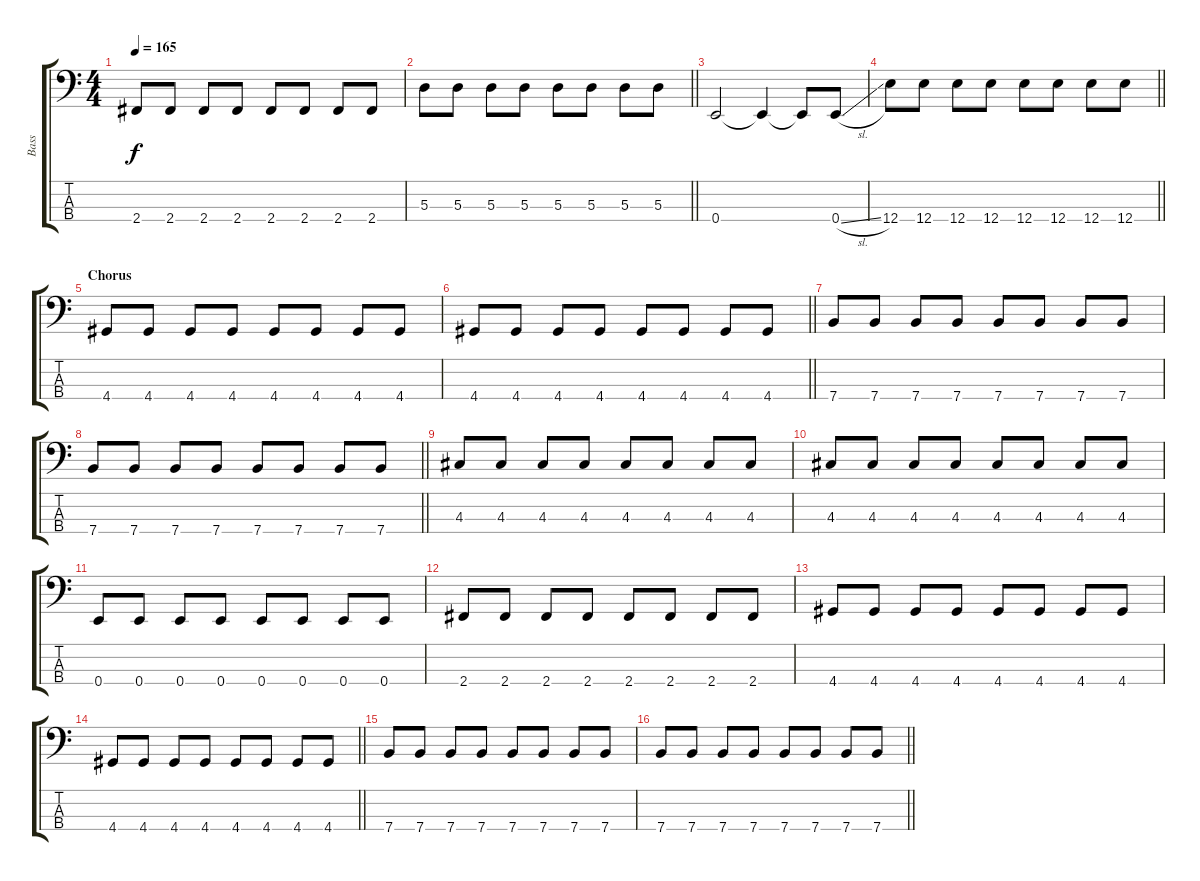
\track ("Bass" "Bass") {instrument electricbassfinger}
\staff {score tabs}
\tuning (G2 D2 A1 E1) {hide}
\ts (4 4)
\tempo 165
\clef f4
\ks c
2.4.8{dy f} 2.4.8 2.4.8 2.4.8 2.4.8 2.4.8 2.4.8 2.4.8 |
\barLineRight lightlight
5.3.8 5.3.8 5.3.8 5.3.8 5.3.8 5.3.8 5.3.8 5.3.8 |
0.4.2 0.4{t}.4 0.4{t}.8 0.4{sl}.8 |
\barLineRight lightlight
12.4.8 12.4.8 12.4.8 12.4.8 12.4.8 12.4.8 12.4.8 12.4.8 |
\section ("" "Chorus")
4.4.8 4.4.8 4.4.8 4.4.8 4.4.8 4.4.8 4.4.8 4.4.8 |
\barLineRight lightlight
4.4.8 4.4.8 4.4.8 4.4.8 4.4.8 4.4.8 4.4.8 4.4.8 |
7.4.8 7.4.8 7.4.8 7.4.8 7.4.8 7.4.8 7.4.8 7.4.8 |
\barLineRight lightlight
7.4.8 7.4.8 7.4.8 7.4.8 7.4.8 7.4.8 7.4.8 7.4.8 |
4.3.8 4.3.8 4.3.8 4.3.8 4.3.8 4.3.8 4.3.8 4.3.8 |
4.3.8 4.3.8 4.3.8 4.3.8 4.3.8 4.3.8 4.3.8 4.3.8 |
0.4.8 0.4.8 0.4.8 0.4.8 0.4.8 0.4.8 0.4.8 0.4.8 |
2.4.8 2.4.8 2.4.8 2.4.8 2.4.8 2.4.8 2.4.8 2.4.8 |
4.4.8 4.4.8 4.4.8 4.4.8 4.4.8 4.4.8 4.4.8 4.4.8 |
\barLineRight lightlight
4.4.8 4.4.8 4.4.8 4.4.8 4.4.8 4.4.8 4.4.8 4.4.8 |
7.4.8 7.4.8 7.4.8 7.4.8 7.4.8 7.4.8 7.4.8 7.4.8 |
\barLineRight lightlight
7.4.8 7.4.8 7.4.8 7.4.8 7.4.8 7.4.8 7.4.8 7.4.8
